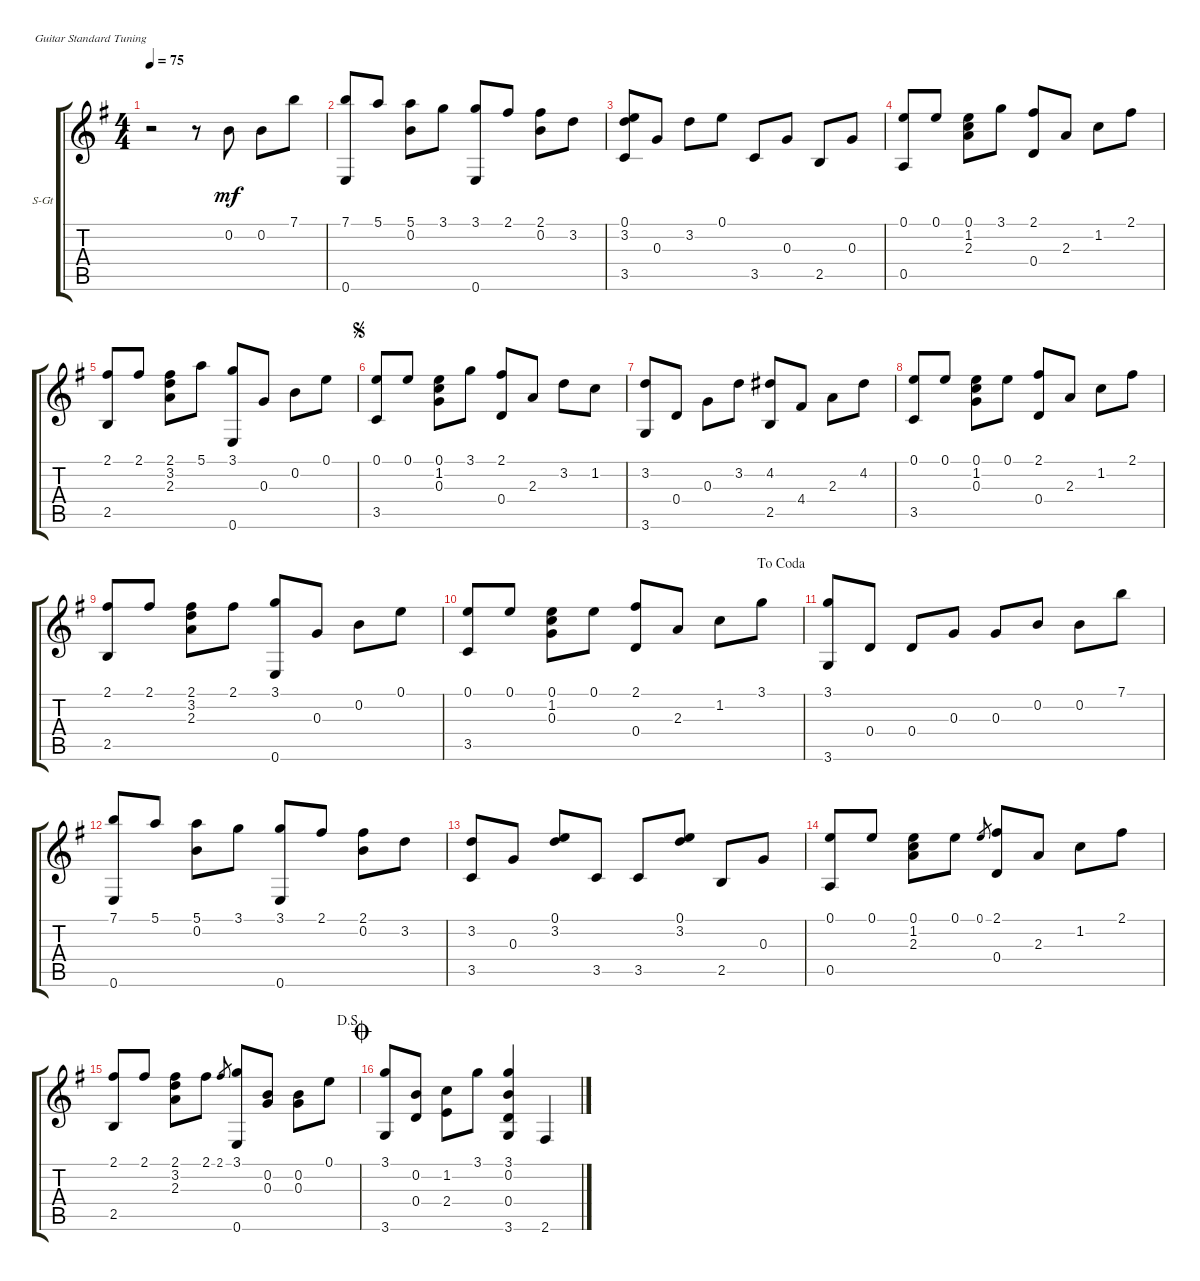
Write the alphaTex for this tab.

\defaultSystemsLayout 4
\bracketExtendMode groupsimilarinstruments
\firstSystemTrackNameOrientation horizontal
\otherSystemsTrackNameOrientation horizontal
\track ("Steel Guitar" "S-Gt") {instrument acousticguitarsteel}
\staff {score tabs}
\tuning (E4 B3 G3 D3 A2 E2)
\ts (4 4)
\tempo 75
\clef g2
\ks eminor
r.2{dy mf instrument acousticguitarsteel} r.8 0.2.8 0.2.8 7.1.8 |
(7.1 0.6).8 5.1.8 (5.1 0.2).8 3.1.8 (3.1 0.6).8 2.1.8 (2.1 0.2).8 3.2.8 |
(0.1 3.2 3.5).8 0.3.8 3.2.8 0.1.8 3.5.8 0.3.8 2.5.8 0.3.8 |
(0.1 0.5).8 0.1.8 (0.1 1.2 2.3).8 3.1.8 (2.1 0.4).8 2.3.8 1.2.8 2.1.8 |
(2.1 2.5).8 2.1.8 (2.1 3.2 2.3).8 5.1.8 (3.1 0.6).8 0.3.8 0.2.8 0.1.8 |
\jump segno
(0.1 3.5).8 0.1.8 (0.1 1.2 0.3).8 3.1.8 (2.1 0.4).8 2.3.8 3.2.8 1.2.8 |
(3.2 3.6).8 0.4.8 0.3.8 3.2.8 (4.2 2.5).8 4.4.8 2.3.8 4.2.8 |
(0.1 3.5).8 0.1.8 (0.1 1.2 0.3).8 0.1.8 (2.1 0.4).8 2.3.8 1.2.8 2.1.8 |
(2.1 2.5).8 2.1.8 (2.1 3.2 2.3).8 2.1.8 (3.1 0.6).8 0.3.8 0.2.8 0.1.8 |
\jump dacoda
(0.1 3.5).8 0.1.8 (0.1 1.2 0.3).8 0.1.8 (2.1 0.4).8 2.3.8 1.2.8 3.1.8 |
(3.1 3.6).8 0.4.8 0.4.8 0.3.8 0.3.8 0.2.8 0.2.8 7.1.8 |
(7.1 0.6).8 5.1.8 (5.1 0.2).8 3.1.8 (3.1 0.6).8 2.1.8 (2.1 0.2).8 3.2.8 |
(3.2 3.5).8 0.3.8 (0.1 3.2).8 3.5.8 3.5.8 (3.2 0.1).8 2.5.8 0.3.8 |
(0.5 0.1).8 0.1.8 (0.1 1.2 2.3).8 0.1.8 0.1.8{gr} (0.4 2.1).8 2.3.8 1.2.8 2.1.8 |
\jump dalsegno
(2.1 2.5).8 2.1.8 (2.1 3.2 2.3).8 2.1.8 2.1.8{gr} (3.1 0.6).8 (0.2 0.3).8 (0.3 0.2).8 0.1.8 |
\jump coda
(3.1 3.6).8 (0.2 0.4).8 (2.4 1.2).8 3.1.8 (3.1 0.2 0.4 3.6).4 2.6.4
